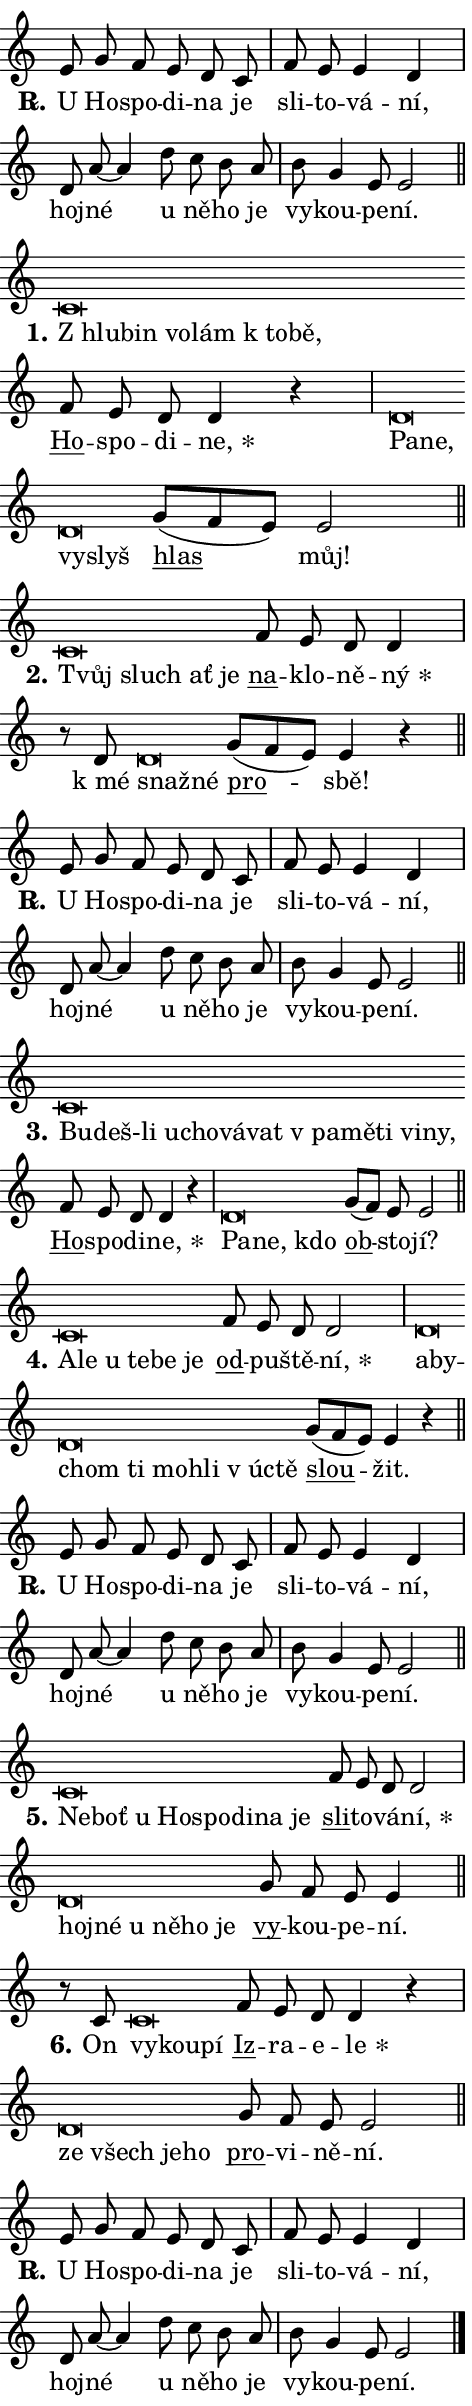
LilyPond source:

\version "2.24.0"
\header { tagline = "" }
\paper {
  indent = 0\cm
  top-margin = 0\cm
  right-margin = 0.13\cm % to fit lyric hyphens
  bottom-margin = 0\cm
  left-margin = 0\cm
  paper-width = 8\cm
  page-breaking = #ly:one-page-breaking
  system-system-spacing.basic-distance = #11
  score-system-spacing.basic-distance = #11
  ragged-last = ##f
}


%% Author: Thomas Morley
%% https://lists.gnu.org/archive/html/lilypond-user/2020-05/msg00002.html
#(define (line-position grob)
"Returns position of @var[grob} in current system:
   @code{'start}, if at first time-step
   @code{'end}, if at last time-step
   @code{'middle} otherwise
"
  (let* ((col (ly:item-get-column grob))
         (ln (ly:grob-object col 'left-neighbor))
         (rn (ly:grob-object col 'right-neighbor))
         (col-to-check-left (if (ly:grob? ln) ln col))
         (col-to-check-right (if (ly:grob? rn) rn col))
         (break-dir-left
           (and
             (ly:grob-property col-to-check-left 'non-musical #f)
             (ly:item-break-dir col-to-check-left)))
         (break-dir-right
           (and
             (ly:grob-property col-to-check-right 'non-musical #f)
             (ly:item-break-dir col-to-check-right))))
        (cond ((eqv? 1 break-dir-left) 'start)
              ((eqv? -1 break-dir-right) 'end)
              (else 'middle))))

#(define (tranparent-at-line-position vctor)
  (lambda (grob)
  "Relying on @code{line-position} select the relevant enry from @var{vctor}.
Used to determine transparency,"
    (case (line-position grob)
      ((end) (not (vector-ref vctor 0)))
      ((middle) (not (vector-ref vctor 1)))
      ((start) (not (vector-ref vctor 2))))))

noteHeadBreakVisibility =
#(define-music-function (break-visibility)(vector?)
"Makes @code{NoteHead}s transparent relying on @var{break-visibility}"
#{
  \override NoteHead.transparent =
    #(tranparent-at-line-position break-visibility)
#})

#(define delete-ledgers-for-transparent-note-heads
  (lambda (grob)
    "Reads whether a @code{NoteHead} is transparent.
If so this @code{NoteHead} is removed from @code{'note-heads} from
@var{grob}, which is supposed to be @code{LedgerLineSpanner}.
As a result ledgers are not printed for this @code{NoteHead}"
    (let* ((nhds-array (ly:grob-object grob 'note-heads))
           (nhds-list
             (if (ly:grob-array? nhds-array)
                 (ly:grob-array->list nhds-array)
                 '()))
           ;; Relies on the transparent-property being done before
           ;; Staff.LedgerLineSpanner.after-line-breaking is executed.
           ;; This is fragile ...
           (to-keep
             (remove
               (lambda (nhd)
                 (ly:grob-property nhd 'transparent #f))
               nhds-list)))
      ;; TODO find a better method to iterate over grob-arrays, similiar
      ;; to filter/remove etc for lists
      ;; For now rebuilt from scratch
      (set! (ly:grob-object grob 'note-heads)  '())
      (for-each
        (lambda (nhd)
          (ly:pointer-group-interface::add-grob grob 'note-heads nhd))
        to-keep))))

squashNotes = {
  \override NoteHead.X-extent = #'(-0.2 . 0.2)
  \override NoteHead.Y-extent = #'(-0.75 . 0)
  \override NoteHead.stencil =
    #(lambda (grob)
       (let ((pos (ly:grob-property grob 'staff-position)))
         (begin
           (if (< pos -7) (display "ERROR: Lower brevis then expected\n") (display ""))
           (if (<= pos -6) ly:text-interface::print ly:note-head::print))))
}
unSquashNotes = {
  \revert NoteHead.X-extent
  \revert NoteHead.Y-extent
  \revert NoteHead.stencil
}

hideNotes = \noteHeadBreakVisibility #begin-of-line-visible
unHideNotes = \noteHeadBreakVisibility #all-visible

% work-around for resetting accidentals
% https://lilypond.org/doc/v2.23/Documentation/notation/displaying-rhythms#unmetered-music
cadenzaMeasure = {
  \cadenzaOff
  \partial 1024 s1024
  \cadenzaOn
}

#(define-markup-command (accent layout props text) (markup?)
  "Underline accented syllable"
  (interpret-markup layout props
    #{\markup \override #'(offset . 4.3) \underline { #text }#}))

responsum = \markup \concat {
  "R" \hspace #-1.05 \path #0.1 #'((moveto 0 0.07) (lineto 0.9 0.8)) \hspace #0.05 "."
}

spaceSize = #0.6828661417322834 % exact space size for TeX Gyre Schola

\layout {
  \context {
    \Staff
    \remove "Time_signature_engraver"
    \override LedgerLineSpanner.after-line-breaking = #delete-ledgers-for-transparent-note-heads
  }
  \context {
    \Lyrics {
      \override LyricSpace.minimum-distance = \spaceSize
      \override LyricText.font-name = #"TeX Gyre Schola"
      \override LyricText.font-size = 1
      \override StanzaNumber.font-name = #"TeX Gyre Schola Bold"
      \override StanzaNumber.font-size = 1
    }
  }
  \context {
    \Score 
    \override NoteHead.text =
      #(lambda (grob) 
        (let ((pos (ly:grob-property grob 'staff-position)))
          #{\markup {
            \combine
              \halign #-0.55 \raise #(if (= pos -6) 0 0.5) \override #'(thickness . 2) \draw-line #'(3.2 . 0)
              \musicglyph "noteheads.sM1"
          }#}))
  }
}

% magnetic-lyrics.ily
%
%   written by
%     Jean Abou Samra <jean@abou-samra.fr>
%     Werner Lemberg <wl@gnu.org>
%
%   adapted by
%     Jiri Hon <jiri.hon@gmail.com>
%
% Version 2022-Apr-15

% https://www.mail-archive.com/lilypond-user@gnu.org/msg149350.html

#(define (Left_hyphen_pointer_engraver context)
   "Collect syllable-hyphen-syllable occurrences in lyrics and store
them in properties.  This engraver only looks to the left.  For
example, if the lyrics input is @code{foo -- bar}, it does the
following.

@itemize @bullet
@item
Set the @code{text} property of the @code{LyricHyphen} grob between
@q{foo} and @q{bar} to @code{foo}.

@item
Set the @code{left-hyphen} property of the @code{LyricText} grob with
text @q{foo} to the @code{LyricHyphen} grob between @q{foo} and
@q{bar}.
@end itemize

Use this auxiliary engraver in combination with the
@code{lyric-@/text::@/apply-@/magnetic-@/offset!} hook."
   (let ((hyphen #f)
         (text #f))
     (make-engraver
      (acknowledgers
       ((lyric-syllable-interface engraver grob source-engraver)
        (set! text grob)))
      (end-acknowledgers
       ((lyric-hyphen-interface engraver grob source-engraver)
        ;(when (not (grob::has-interface grob 'lyric-space-interface))
          (set! hyphen grob)));)
      ((stop-translation-timestep engraver)
       (when (and text hyphen)
         (ly:grob-set-object! text 'left-hyphen hyphen))
       (set! text #f)
       (set! hyphen #f)))))

#(define (lyric-text::apply-magnetic-offset! grob)
   "If the space between two syllables is less than the value in
property @code{LyricText@/.details@/.squash-threshold}, move the right
syllable to the left so that it gets concatenated with the left
syllable.

Use this function as a hook for
@code{LyricText@/.after-@/line-@/breaking} if the
@code{Left_@/hyphen_@/pointer_@/engraver} is active."
   (let ((hyphen (ly:grob-object grob 'left-hyphen #f)))
     (when hyphen
       (let ((left-text (ly:spanner-bound hyphen LEFT)))
         (when (grob::has-interface left-text 'lyric-syllable-interface)
           (let* ((common (ly:grob-common-refpoint grob left-text X))
                  (this-x-ext (ly:grob-extent grob common X))
                  (left-x-ext
                   (begin
                     ;; Trigger magnetism for left-text.
                     (ly:grob-property left-text 'after-line-breaking)
                     (ly:grob-extent left-text common X)))
                  ;; `delta` is the gap width between two syllables.
                  (delta (- (interval-start this-x-ext)
                            (interval-end left-x-ext)))
                  (details (ly:grob-property grob 'details))
                  (threshold (assoc-get 'squash-threshold details 0.2)))
             (when (< delta threshold)
               (let* (;; We have to manipulate the input text so that
                      ;; ligatures crossing syllable boundaries are not
                      ;; disabled.  For languages based on the Latin
                      ;; script this is essentially a beautification.
                      ;; However, for non-Western scripts it can be a
                      ;; necessity.
                      (lt (ly:grob-property left-text 'text))
                      (rt (ly:grob-property grob 'text))
                      (is-space (grob::has-interface hyphen 'lyric-space-interface))
                      (space (if is-space " " ""))
                      (extra-delta (if is-space spaceSize 0))
                      ;; Append new syllable.
                      (ltrt-space (if (and (string? lt) (string? rt))
                                (string-append lt space rt)
                                (make-concat-markup (list lt space rt))))
                      ;; Right-align `ltrt` to the right side.
                      (ltrt-space-markup (grob-interpret-markup
                               grob
                               (make-translate-markup
                                (cons (interval-length this-x-ext) 0)
                                (make-right-align-markup ltrt-space)))))
                 (begin
                   ;; Don't print `left-text`.
                   (ly:grob-set-property! left-text 'stencil #f)
                   ;; Set text and stencil (which holds all collected
                   ;; syllables so far) and shift it to the left.
                   (ly:grob-set-property! grob 'text ltrt-space)
                   (ly:grob-set-property! grob 'stencil ltrt-space-markup)
                   (ly:grob-translate-axis! grob (- (- delta extra-delta)) X))))))))))


#(define (lyric-hyphen::displace-bounds-first grob)
   ;; Make very sure this callback isn't triggered too early.
   (let ((left (ly:spanner-bound grob LEFT))
         (right (ly:spanner-bound grob RIGHT)))
     (ly:grob-property left 'after-line-breaking)
     (ly:grob-property right 'after-line-breaking)
     (ly:lyric-hyphen::print grob)))

squashThreshold = #0.4

\layout {
  \context {
    \Lyrics
    \consists #Left_hyphen_pointer_engraver
    \override LyricText.after-line-breaking =
      #lyric-text::apply-magnetic-offset!
    \override LyricHyphen.stencil = #lyric-hyphen::displace-bounds-first
    \override LyricText.details.squash-threshold = \squashThreshold
    \override LyricHyphen.minimum-distance = 0
    \override LyricHyphen.minimum-length = \squashThreshold
  }
}

squashText = \override LyricText.details.squash-threshold = 9999
unSquashText = \override LyricText.details.squash-threshold = \squashThreshold

leftText = \override LyricText.self-alignment-X = #LEFT
unLeftText = \revert LyricText.self-alignment-X

starOffset = #(lambda (grob) 
                (let ((x_offset (ly:self-alignment-interface::aligned-on-x-parent grob)))
                  (if (= x_offset 0) 0 (+ x_offset 1.2))))

star = #(define-music-function (syllable)(string?)
"Append star separator at the end of a syllable"
#{
  \once \override LyricText.X-offset = #starOffset
  \lyricmode { \markup {
    #syllable
    \override #'((font-name . "TeX Gyre Schola Bold")) \hspace #0.2 \lower #0.65 \larger "*"
  } }
#})

starAccent = #(define-music-function (syllable)(string?)
"Append star separator at the end of a syllable and make accent"
#{
  \once \override LyricText.X-offset = #starOffset
  \lyricmode { \markup {
    \accent #syllable
    \override #'((font-name . "TeX Gyre Schola Bold")) \hspace #0.2 \lower #0.65 \larger "*"
  } }
#})

breath = #(define-music-function (syllable)(string?)
"Append breathing indicator at the end of a syllable"
#{
  \lyricmode { \markup { #syllable "+" } }
#})

optionalBreath = #(define-music-function (syllable)(string?)
"Append optional breathing indicator at the end of a syllable"
#{
  \lyricmode { \markup { #syllable "(+)" } }
#})


\score {
    <<
        \new Voice = "melody" { \cadenzaOn \key c \major \relative { e'8 g f e d c \cadenzaMeasure \bar "|" f e e4 d \cadenzaMeasure \bar "|" d8 a'8~ a4 \bar "" d8 c b a \cadenzaMeasure \bar "|" b g4 e8 e2 \cadenzaMeasure \bar "||" \break } }
        \new Lyrics \lyricsto "melody" { \lyricmode { \set stanza = \responsum
U Ho -- spo -- di -- na je sli -- to -- vá -- ní, hoj -- né u ně -- ho je vy -- kou -- pe -- ní. } }
    >>
    \layout {}
}

\score {
    <<
        \new Voice = "melody" { \cadenzaOn \key c \major \relative { \squashNotes c'\breve*1/16 \hideNotes \breve*1/16 \bar "" \breve*1/16 \bar "" \breve*1/16 \bar "" \breve*1/16 \breve*1/16 \bar "" \unHideNotes \unSquashNotes \bar "" f8 e d d4 r \cadenzaMeasure \bar "|" \squashNotes d\breve*1/16 \hideNotes \breve*1/16 \bar "" \breve*1/16 \breve*1/16 \bar "" \unHideNotes \unSquashNotes \bar "" g8[( f e)] e2 \cadenzaMeasure \bar "||" \break } }
        \new Lyrics \lyricsto "melody" { \lyricmode { \set stanza = "1."
\leftText "Z hlu" -- \squashText bin vo -- lám "k to" -- bě, \unLeftText \unSquashText \markup \accent Ho -- spo -- di -- \star ne, \leftText Pa -- \squashText ne, vy -- slyš \unLeftText \unSquashText \markup \accent hlas můj! } }
    >>
    \layout {}
}

\score {
    <<
        \new Voice = "melody" { \cadenzaOn \key c \major \relative { \squashNotes c'\breve*1/16 \hideNotes \breve*1/16 \bar "" \breve*1/16 \breve*1/16 \bar "" \unHideNotes \unSquashNotes \bar "" f8 e d d4 \cadenzaMeasure \bar "|" r8 d8 \squashNotes d\breve*1/16 \hideNotes \breve*1/16 \bar "" \unHideNotes \unSquashNotes \bar "" g8[( f e)] e4 r \cadenzaMeasure \bar "||" \break } }
        \new Lyrics \lyricsto "melody" { \lyricmode { \set stanza = "2."
\leftText Tvůj \squashText sluch ať je \unLeftText \unSquashText \markup \accent na -- klo -- ně -- \star ný "k mé" \leftText snaž -- \squashText né \unLeftText \unSquashText \markup \accent pro -- sbě! } }
    >>
    \layout {}
}

\score {
    <<
        \new Voice = "melody" { \cadenzaOn \key c \major \relative { e'8 g f e d c \cadenzaMeasure \bar "|" f e e4 d \cadenzaMeasure \bar "|" d8 a'8~ a4 \bar "" d8 c b a \cadenzaMeasure \bar "|" b g4 e8 e2 \cadenzaMeasure \bar "||" \break } }
        \new Lyrics \lyricsto "melody" { \lyricmode { \set stanza = \responsum
U Ho -- spo -- di -- na je sli -- to -- vá -- ní, hoj -- né u ně -- ho je vy -- kou -- pe -- ní. } }
    >>
    \layout {}
}

\score {
    <<
        \new Voice = "melody" { \cadenzaOn \key c \major \relative { \squashNotes c'\breve*1/16 \hideNotes \breve*1/16 \bar "" \breve*1/16 \bar "" \breve*1/16 \bar "" \breve*1/16 \bar "" \breve*1/16 \bar "" \breve*1/16 \bar "" \breve*1/16 \bar "" \breve*1/16 \bar "" \breve*1/16 \breve*1/16 \bar "" \unHideNotes \unSquashNotes \bar "" f8 e d d4 r \cadenzaMeasure \bar "|" \squashNotes d\breve*1/16 \hideNotes \breve*1/16 \breve*1/16 \bar "" \unHideNotes \unSquashNotes \bar "" g8[( f)] e e2 \cadenzaMeasure \bar "||" \break } }
        \new Lyrics \lyricsto "melody" { \lyricmode { \set stanza = "3."
\leftText Bu -- \squashText deš-li u -- cho -- vá -- vat "v pa" -- mě -- ti vi -- ny, \unLeftText \unSquashText \markup \accent Ho -- spo -- di -- \star ne, \leftText Pa -- \squashText ne, kdo \unLeftText \unSquashText \markup \accent ob -- sto -- jí? } }
    >>
    \layout {}
}

\score {
    <<
        \new Voice = "melody" { \cadenzaOn \key c \major \relative { \squashNotes c'\breve*1/16 \hideNotes \breve*1/16 \bar "" \breve*1/16 \bar "" \breve*1/16 \bar "" \breve*1/16 \breve*1/16 \bar "" \unHideNotes \unSquashNotes \bar "" f8 e d d2 \cadenzaMeasure \bar "|" \squashNotes d\breve*1/16 \hideNotes \breve*1/16 \bar "" \breve*1/16 \bar "" \breve*1/16 \bar "" \breve*1/16 \bar "" \breve*1/16 \bar "" \breve*1/16 \breve*1/16 \bar "" \unHideNotes \unSquashNotes \bar "" g8[( f e)] e4 r \cadenzaMeasure \bar "||" \break } }
        \new Lyrics \lyricsto "melody" { \lyricmode { \set stanza = "4."
\leftText A -- \squashText le u te -- be je \unLeftText \unSquashText \markup \accent od -- pu -- ště -- \star ní, \leftText a -- \squashText by -- chom ti mo -- hli "v ú" -- ctě \unLeftText \unSquashText \markup \accent slou -- žit. } }
    >>
    \layout {}
}

\score {
    <<
        \new Voice = "melody" { \cadenzaOn \key c \major \relative { e'8 g f e d c \cadenzaMeasure \bar "|" f e e4 d \cadenzaMeasure \bar "|" d8 a'8~ a4 \bar "" d8 c b a \cadenzaMeasure \bar "|" b g4 e8 e2 \cadenzaMeasure \bar "||" \break } }
        \new Lyrics \lyricsto "melody" { \lyricmode { \set stanza = \responsum
U Ho -- spo -- di -- na je sli -- to -- vá -- ní, hoj -- né u ně -- ho je vy -- kou -- pe -- ní. } }
    >>
    \layout {}
}

\score {
    <<
        \new Voice = "melody" { \cadenzaOn \key c \major \relative { \squashNotes c'\breve*1/16 \hideNotes \breve*1/16 \bar "" \breve*1/16 \bar "" \breve*1/16 \bar "" \breve*1/16 \bar "" \breve*1/16 \bar "" \breve*1/16 \breve*1/16 \bar "" \unHideNotes \unSquashNotes \bar "" f8 e d d2 \cadenzaMeasure \bar "|" \squashNotes d\breve*1/16 \hideNotes \breve*1/16 \bar "" \breve*1/16 \bar "" \breve*1/16 \bar "" \breve*1/16 \breve*1/16 \bar "" \unHideNotes \unSquashNotes \bar "" g8 f e e4 \cadenzaMeasure \bar "||" \break } }
        \new Lyrics \lyricsto "melody" { \lyricmode { \set stanza = "5."
\leftText Ne -- \squashText boť u Ho -- spo -- di -- na je \unLeftText \unSquashText \markup \accent sli -- to -- vá -- \star ní, \leftText hoj -- \squashText né u ně -- ho je \unLeftText \unSquashText \markup \accent vy -- kou -- pe -- ní. } }
    >>
    \layout {}
}

\score {
    <<
        \new Voice = "melody" { \cadenzaOn \key c \major \relative { r8 c'8 \squashNotes c\breve*1/16 \hideNotes \breve*1/16 \breve*1/16 \bar "" \unHideNotes \unSquashNotes \bar "" f8 e d d4 r \cadenzaMeasure \bar "|" \squashNotes d\breve*1/16 \hideNotes \breve*1/16 \bar "" \breve*1/16 \breve*1/16 \bar "" \unHideNotes \unSquashNotes \bar "" g8 f e e2 \cadenzaMeasure \bar "||" \break } }
        \new Lyrics \lyricsto "melody" { \lyricmode { \set stanza = "6."
On \leftText vy -- \squashText kou -- pí \unLeftText \unSquashText \markup \accent Iz -- ra -- e -- \star le \leftText ze \squashText všech je -- ho \unLeftText \unSquashText \markup \accent pro -- vi -- ně -- ní. } }
    >>
    \layout {}
}

\score {
    <<
        \new Voice = "melody" { \cadenzaOn \key c \major \relative { e'8 g f e d c \cadenzaMeasure \bar "|" f e e4 d \cadenzaMeasure \bar "|" d8 a'8~ a4 \bar "" d8 c b a \cadenzaMeasure \bar "|" b g4 e8 e2 \cadenzaMeasure \bar "||" \break } \bar "|." }
        \new Lyrics \lyricsto "melody" { \lyricmode { \set stanza = \responsum
U Ho -- spo -- di -- na je sli -- to -- vá -- ní, hoj -- né u ně -- ho je vy -- kou -- pe -- ní. } }
    >>
    \layout {}
}
